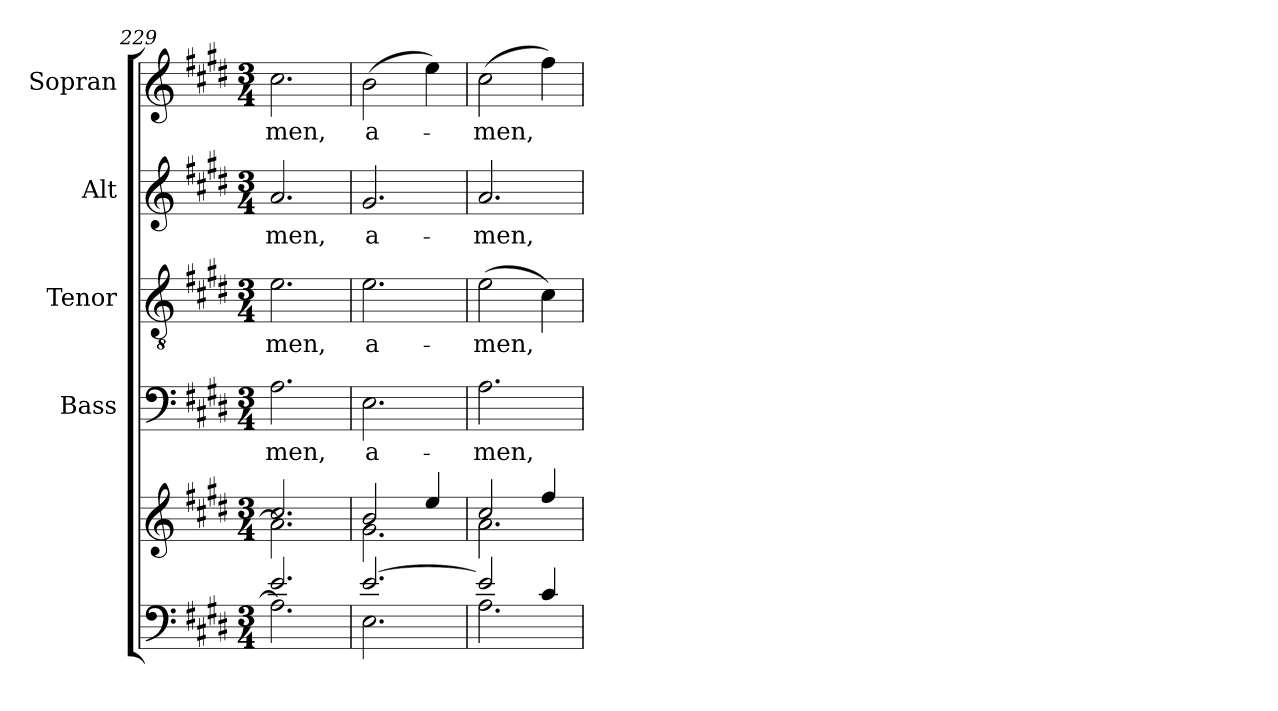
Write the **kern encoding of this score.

**kern	**kern	**kern	**text	**kern	**text	**kern	**text	**kern	**text
*part5	*part5	*part4	*part4	*part3	*part3	*part2	*part2	*part1	*part1
*staff6	*staff5	*staff4	*staff4	*staff3	*staff3	*staff2	*staff2	*staff1	*staff1
*	*	*I"Bass	*	*I"Tenor	*	*I"Alt	*	*I"Sopran	*
*	*	*I'B.	*	*I'T.	*	*I'A.	*	*I'S.	*
*clefF4	*clefG2	*clefF4	*	*clefGv2	*	*clefG2	*	*clefG2	*
*k[f#c#g#d#]	*k[f#c#g#d#]	*k[f#c#g#d#]	*	*k[f#c#g#d#]	*	*k[f#c#g#d#]	*	*k[f#c#g#d#]	*
*E:	*E:	*E:	*	*E:	*	*E:	*	*E:	*
*M3/4	*M3/4	*M3/4	*	*M3/4	*	*M3/4	*	*M3/4	*
=229	=229	=229	=229	=229	=229	=229	=229	=229	=229
*^	*^	*	*	*	*	*	*	*	*
!	!	!	!	!	!LO:LY:b	!	!LO:LY:b	!	!LO:LY:b	!	!LO:LY:b
2.e/	2.A\]	2.cc#/	2.a\]	2.A\	-men,	2.e\	-men,	2.a/	-men,	2.cc#\	-men,
=230	=230	=230	=230	=230	=230	=230	=230	=230	=230	=230	=230
!	!	!	!	!	!LO:LY:b	!	!LO:LY:b	!	!LO:LY:b	!	!LO:LY:b
[>2.e/	2.E\	2b/	2.g#\	2.E\	a-	2.e\	a-	2.g#/	a-	(>2b\	a-
.	.	4ee/	.	.	.	.	.	.	.	4ee\)	.
=231	=231	=231	=231	=231	=231	=231	=231	=231	=231	=231	=231
!	!	!	!	!	!LO:LY:b	!	!LO:LY:b	!	!LO:LY:b	!	!LO:LY:b
2e/]	2.A\	2cc#/	2.a\	2.A\	-men,	(>2e\	-men,	2.a/	-men,	(>2cc#\	-men,
4c#/	.	4ff#/	.	.	.	4c#\)	.	.	.	4ff#\)	.
*v	*v	*	*	*	*	*	*	*	*	*	*
*	*v	*v	*	*	*	*	*	*	*	*
=	=	=	=	=	=	=	=	=	=
*-	*-	*-	*-	*-	*-	*-	*-	*-	*-
